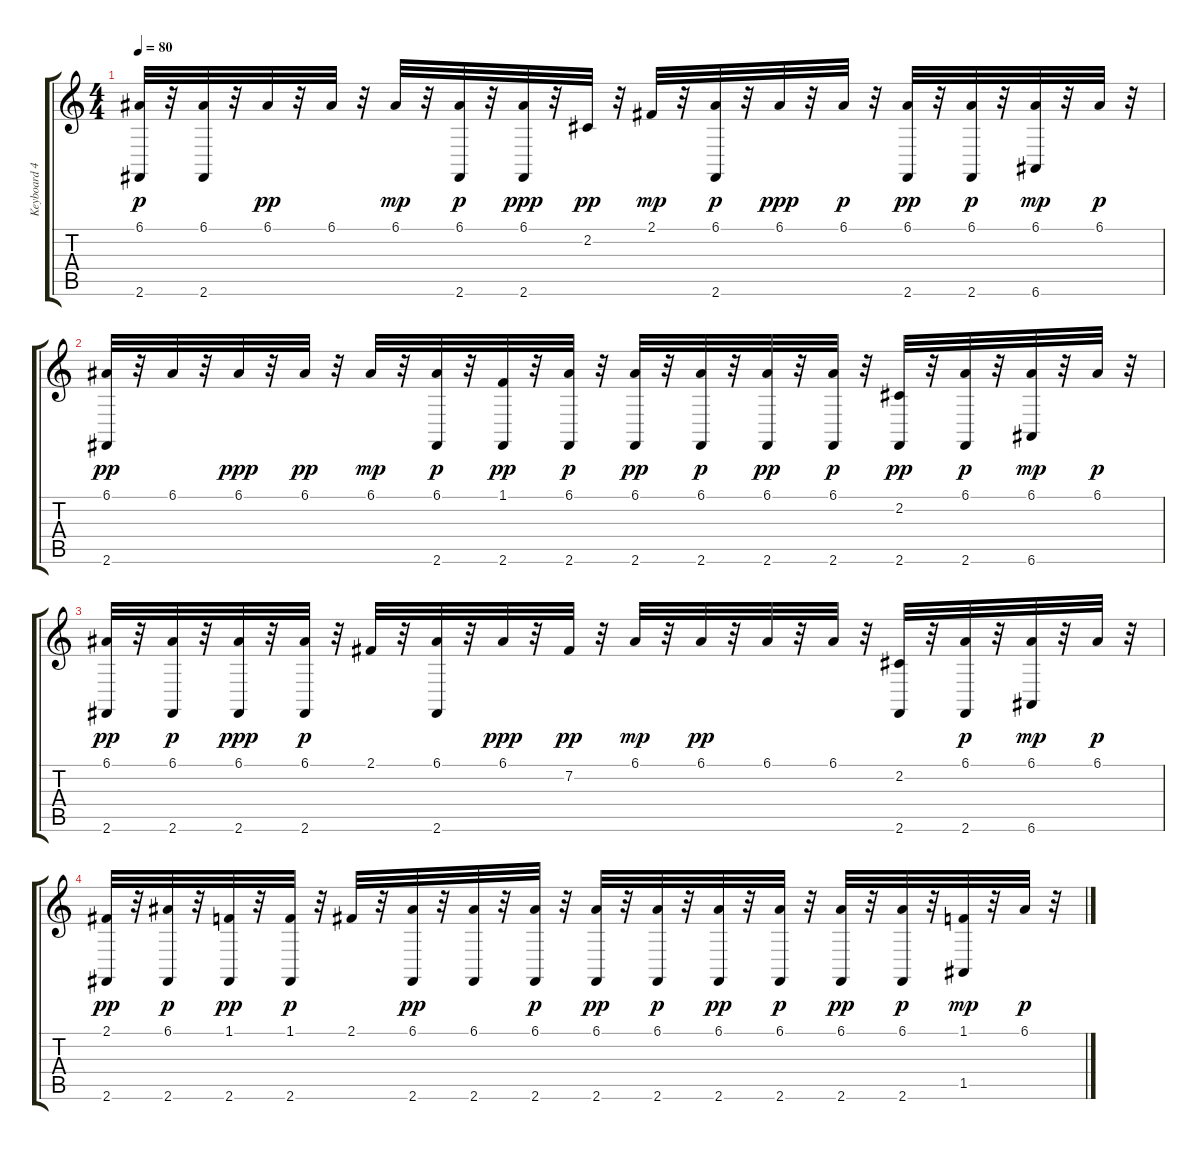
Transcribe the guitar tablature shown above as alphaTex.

\track ("Keyboard 4" "Keyboard 4") {instrument piccolo}
\staff {score tabs}
\tuning (E4 B3 G3 D3 A2 E2) {hide}
\ts (4 4)
\tempo 80
\clef g2
\ks c
(6.1 2.6).32{dy p} r.32 (6.1 2.6).32 r.32 6.1.32{dy pp} r.32 6.1.32 r.32 6.1.32{dy mp} r.32 (6.1 2.6).32{dy p} r.32 (6.1 2.6).32{dy ppp} r.32 2.2.32{dy pp} r.32 2.1.32{dy mp} r.32 (6.1 2.6).32{dy p} r.32 6.1.32{dy ppp} r.32 6.1.32{dy p} r.32 (6.1 2.6).32{dy pp} r.32 (6.1 2.6).32{dy p} r.32 (6.1 6.6).32{dy mp} r.32 6.1.32{dy p} r.32 |
(6.1 2.6).32{dy pp} r.32 6.1.32 r.32 6.1.32{dy ppp} r.32 6.1.32{dy pp} r.32 6.1.32{dy mp} r.32 (6.1 2.6).32{dy p} r.32 (1.1 2.6).32{dy pp} r.32 (6.1 2.6).32{dy p} r.32 (6.1 2.6).32{dy pp} r.32 (6.1 2.6).32{dy p} r.32 (6.1 2.6).32{dy pp} r.32 (6.1 2.6).32{dy p} r.32 (2.2 2.6).32{dy pp} r.32 (6.1 2.6).32{dy p} r.32 (6.1 6.6).32{dy mp} r.32 6.1.32{dy p} r.32 |
(6.1 2.6).32{dy pp} r.32 (6.1 2.6).32{dy p} r.32 (6.1 2.6).32{dy ppp} r.32 (6.1 2.6).32{dy p} r.32 2.1.32 r.32 (6.1 2.6).32 r.32 6.1.32{dy ppp} r.32 7.2.32{dy pp} r.32 6.1.32{dy mp} r.32 6.1.32{dy pp} r.32 6.1.32 r.32 6.1.32 r.32 (2.2 2.6).32 r.32 (6.1 2.6).32{dy p} r.32 (6.1 6.6).32{dy mp} r.32 6.1.32{dy p} r.32 |
(2.1 2.6).32{dy pp} r.32 (6.1 2.6).32{dy p} r.32 (1.1 2.6).32{dy pp} r.32 (1.1 2.6).32{dy p} r.32 2.1.32 r.32 (6.1 2.6).32{dy pp} r.32 (6.1 2.6).32 r.32 (6.1 2.6).32{dy p} r.32 (6.1 2.6).32{dy pp} r.32 (6.1 2.6).32{dy p} r.32 (6.1 2.6).32{dy pp} r.32 (6.1 2.6).32{dy p} r.32 (6.1 2.6).32{dy pp} r.32 (6.1 2.6).32{dy p} r.32 (1.1 1.5).32{dy mp} r.32 6.1.32{dy p} r.32
